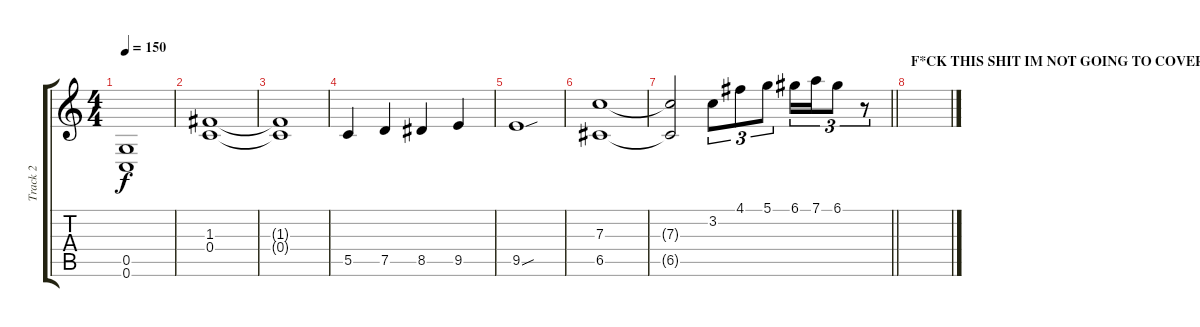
\track ("Track 2" "Track 2") {instrument distortionguitar}
\staff {score tabs}
\tuning (D4 A3 F3 C3 G2 C2) {hide}
\ts (4 4)
\tempo 150
\clef g2
\ks c
(0.5{t} 0.6{t}).1{dy f} |
(1.3 0.4).1 |
(1.3{t} 0.4{t}).1 |
5.5.4 7.5.4 8.5.4 9.5.4 |
9.5{sou}.1 |
(7.3 6.5).1 |
\barLineRight lightlight
(7.3{t} 6.5{t}).2 3.2.8{tu (3 2)} 4.1.8{tu (3 2)} 5.1.8{tu (3 2)} 6.1.16{tu (3 2)} 7.1.16{tu (3 2)} 6.1.8{tu (3 2)} r.8{tu (3 2)} |
\section ("" "F*CK THIS SHIT IM NOT GOING TO COVER THIS PART XD slam your guitar into pieces, will create same sou")
